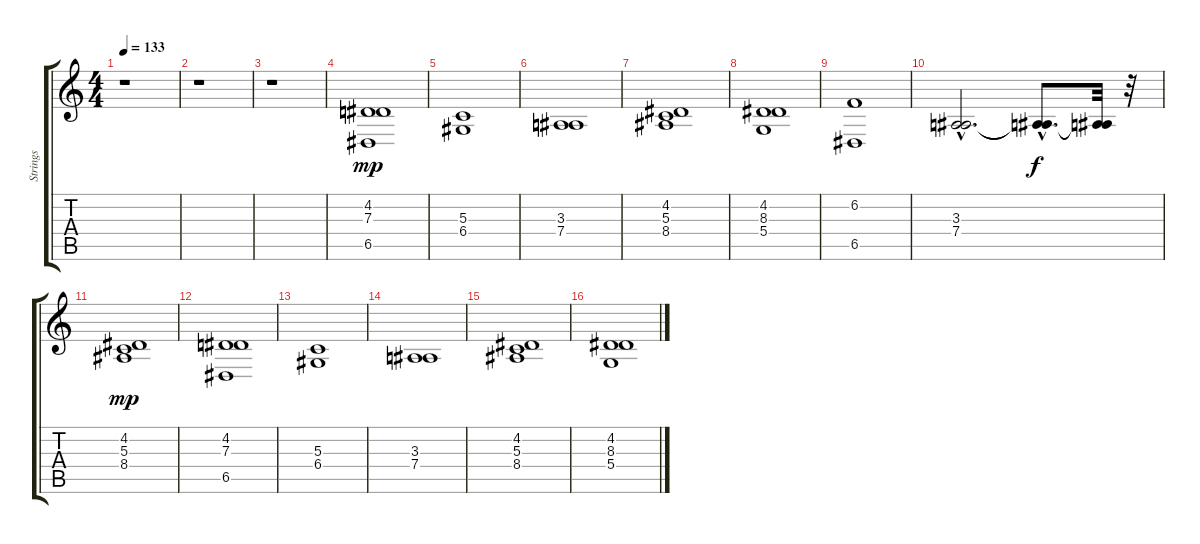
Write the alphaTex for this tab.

\track ("Strings" "Strings") {instrument synthstrings1}
\staff {score tabs}
\tuning (E4 B3 G3 D3 A2 E2) {hide}
\ts (4 4)
\tempo 133
\clef g2
\ks c
r.1{dy f} |
r.1 |
r.1 |
(4.2 7.3 6.5).1{dy mp} |
(5.3 6.4).1 |
(3.3 7.4).1 |
(4.2 5.3 8.4).1 |
(4.2 8.3 5.4).1 |
(6.2 6.5).1 |
(3.3{hac} 7.4{hac}).2{d} (3.3{hac t} 7.4{hac t}).8{d dy f} (3.3{t} 7.4{t}).32 r.32 |
(4.2 5.3 8.4).1{dy mp} |
(4.2 7.3 6.5).1 |
(5.3 6.4).1 |
(3.3 7.4).1 |
(4.2 5.3 8.4).1 |
(4.2 8.3 5.4).1
